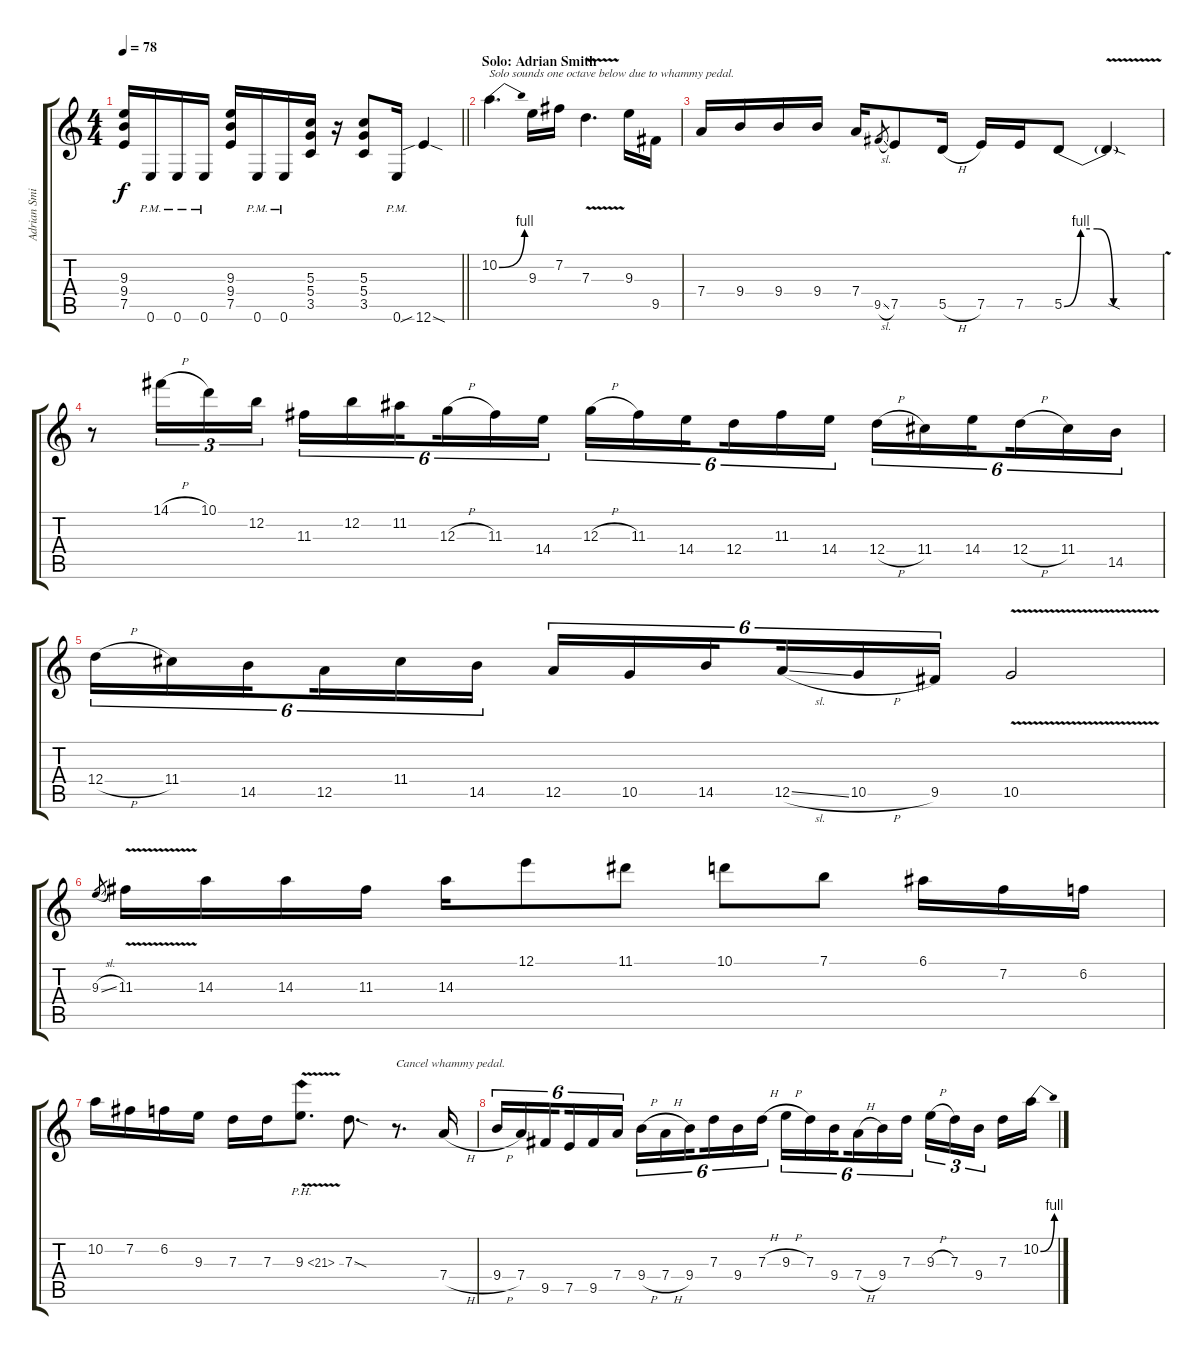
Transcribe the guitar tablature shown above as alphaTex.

\track ("Adrian Smith" "Adrian Smi") {instrument overdrivenguitar}
\staff {score tabs}
\tuning (E4 B3 G3 D3 A2 E2) {hide}
\ts (4 4)
\tempo 78
\clef g2
\barLineRight lightlight
\ks c
(9.3 9.4 7.5).16{dy f} 0.6{pm}.16 0.6{pm}.16 0.6{pm}.16 (9.3 9.4 7.5).16 0.6{pm}.16 0.6{pm}.16 (5.3 5.4 3.5).16 r.16 (5.3 5.4 3.5).8 0.6{pm}.16 12.6{sib sod}.4 |
\section ("" "Solo: Adrian Smith")
10.2{be (bend 0 0 60 4)}.4{d txt "Solo sounds one octave below due to whammy pedal." instrument overdrivenguitar} 9.3.16 7.2.16 7.3{v}.4{d} 9.3.16 9.5.16 |
7.4.16 9.4.16 9.4.16 9.4.16 7.4.16 9.5{sl}.8{gr} 7.5.8 5.5{h}.16 7.5.16 7.5.16 5.5{be (custom 0 0 10 4 20 4 30 0 60 0)}.8 5.5{v sod t}.4 |
r.8 14.1{h}.16{tu (3 2)} 10.1.16{tu (3 2)} 12.2.16{tu (3 2)} 11.3.16{tu (6 4)} 12.2.16{tu (6 4)} 11.2.16{tu (6 4) beam splitsecondary} 12.3{h}.16{tu (6 4)} 11.3.16{tu (6 4)} 14.4.16{tu (6 4)} 12.3{h}.16{tu (6 4)} 11.3.16{tu (6 4)} 14.4.16{tu (6 4) beam splitsecondary} 12.4.16{tu (6 4)} 11.3.16{tu (6 4)} 14.4.16{tu (6 4)} 12.4{h}.16{tu (6 4)} 11.4.16{tu (6 4)} 14.4.16{tu (6 4) beam splitsecondary} 12.4{h}.16{tu (6 4)} 11.4.16{tu (6 4)} 14.5.16{tu (6 4)} |
12.4{h}.16{tu (6 4)} 11.4.16{tu (6 4)} 14.5.16{tu (6 4) beam splitsecondary} 12.5.16{tu (6 4)} 11.4.16{tu (6 4)} 14.5.16{tu (6 4)} 12.5.16{tu (6 4)} 10.5.16{tu (6 4)} 14.5.16{tu (6 4) beam splitsecondary} 12.5{sl}.16{tu (6 4)} 10.5{h}.16{tu (6 4)} 9.5.16{tu (6 4)} 10.5{v}.2 |
9.3{sl}.8{gr} 11.3{v}.16 14.3.16 14.3.16 11.3.16 14.3.16 12.1.8 11.1.8 10.1.8 7.1.8 6.1.16 7.2.16 6.2.16 |
10.2.16 7.2.16 6.2.16 9.3.16 7.3.16 7.3.16 9.3{ph 12 v}.8{d} 7.3{sod}.8{d} r.8{d txt "Cancel whammy pedal."} 7.4{h}.16 |
9.4{h}.16{tu (6 4)} 7.4.16{tu (6 4)} 9.5.16{tu (6 4) beam splitsecondary} 7.5.16{tu (6 4)} 9.5.16{tu (6 4)} 7.4.16{tu (6 4)} 9.4{h}.16{tu (6 4)} 7.4{h}.16{tu (6 4)} 9.4.16{tu (6 4) beam splitsecondary} 7.3.16{tu (6 4)} 9.4.16{tu (6 4)} 7.3{h}.16{tu (6 4)} 9.3{h}.16{tu (6 4)} 7.3.16{tu (6 4)} 9.4.16{tu (6 4) beam splitsecondary} 7.4{h}.16{tu (6 4)} 9.4.16{tu (6 4)} 7.3.16{tu (6 4)} 9.3{h}.16{tu (3 2)} 7.3.16{tu (3 2)} 9.4.16{tu (3 2) beam splitsecondary} 7.3.16 10.2{be (bend 0 0 60 4)}.16
